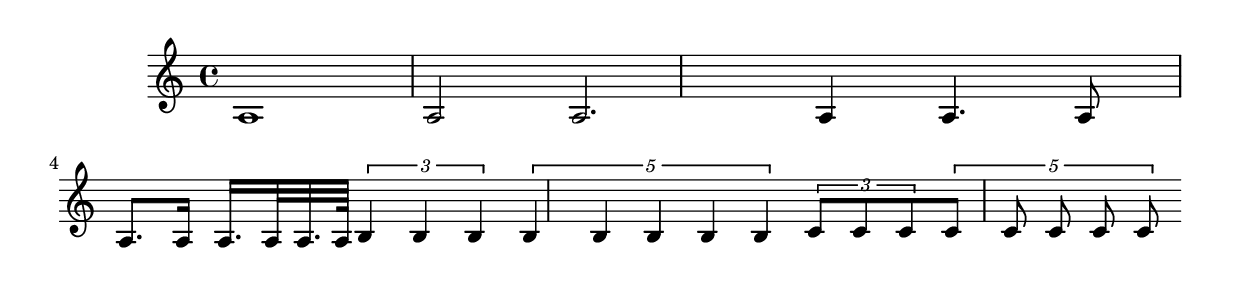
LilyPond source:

\version "2.11.51"
\header {
texidoc = "

Midi2ly tuplet test.

@example
  python scripts/midi2ly.py --duration-quant=32 \
      --allow-tuplet=4*2/3 \
      --allow-tuplet=8*2/3 \
      --allow-tuplet=4*3/5 \
      --allow-tuplet=8*3/5 \
      tu.midi 
@end example
"
}


\score { 
  \context Voice  \relative c' {

    a1 a2 a2. a4 a4. a8 a8. a16 a16. a32 a32. a64

    \times 2/3 { b4 b4 b4 }
    \times 3/5 { b4 b4 b4 b4 b4 }

    \times 2/3 { c8 c8 c8 }
    \times 3/5 { c8 c8 c8 c8 c8 }

  }
  \layout { }  
  \midi { }
}


